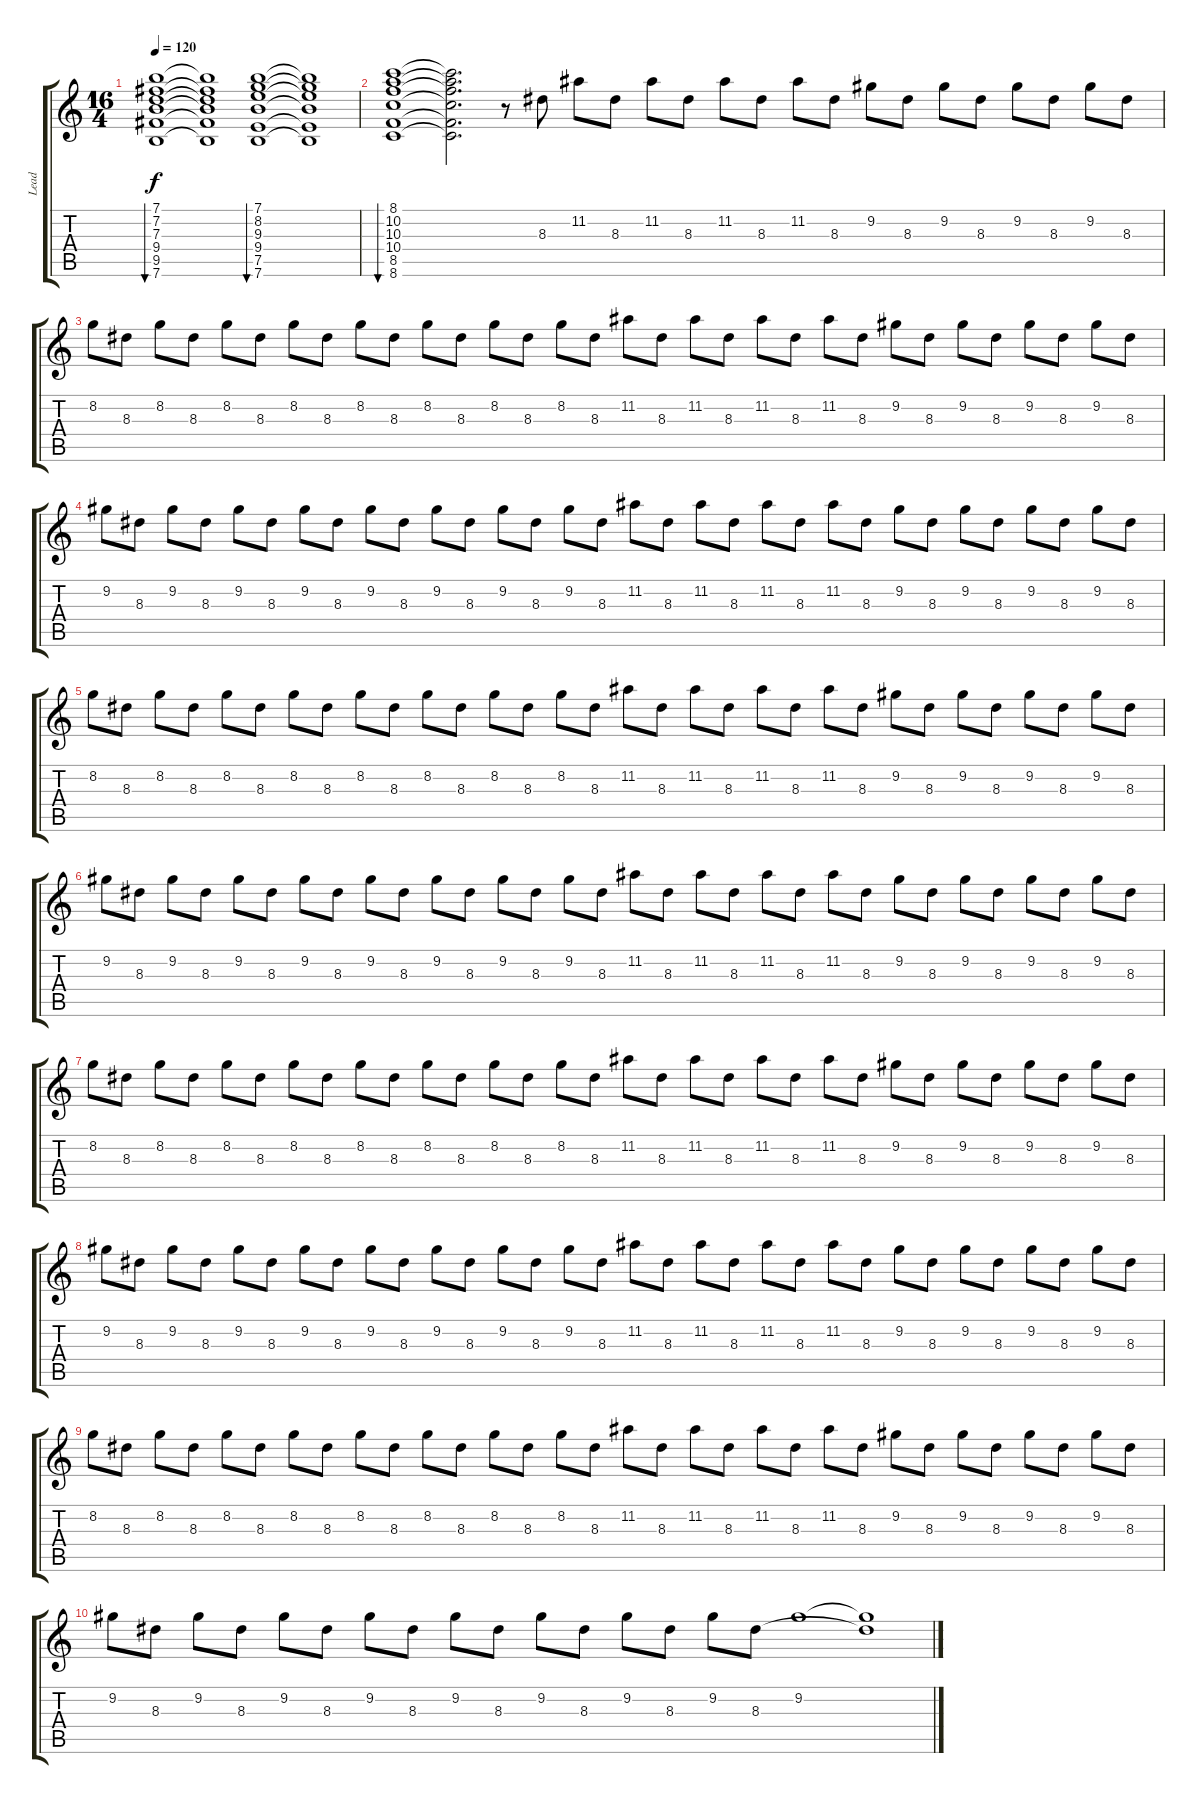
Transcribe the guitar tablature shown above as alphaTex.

\track ("Lead " "Lead ") {instrument electricguitarjazz}
\staff {score tabs}
\tuning (E4 B3 G3 D3 A2 E2) {hide}
\ts (16 4)
\tempo 120
\clef g2
\ks c
(7.1 7.2 7.3 9.4 9.5 7.6).1{bu 240 dy f} (7.1{t} 7.2{t} 7.3{t} 9.4{t} 9.5{t} 7.6{t}).1 (7.1 8.2 9.3 9.4 7.5 7.6).1{bu 240} (7.1{t} 8.2{t} 9.3{t} 9.4{t} 7.5{t} 7.6{t}).1 |
(8.1 10.2 10.3 10.4 8.5 8.6).1{bu 240} (8.1{t} 10.2{t} 10.3{t} 10.4{t} 8.5{t} 8.6{t}).2{d} r.8 8.3.8 11.2.8 8.3.8 11.2.8 8.3.8 11.2.8 8.3.8 11.2.8 8.3.8 9.2.8 8.3.8 9.2.8 8.3.8 9.2.8 8.3.8 9.2.8 8.3.8 |
8.2.8 8.3.8 8.2.8 8.3.8 8.2.8 8.3.8 8.2.8 8.3.8 8.2.8 8.3.8 8.2.8 8.3.8 8.2.8 8.3.8 8.2.8 8.3.8 11.2.8 8.3.8 11.2.8 8.3.8 11.2.8 8.3.8 11.2.8 8.3.8 9.2.8 8.3.8 9.2.8 8.3.8 9.2.8 8.3.8 9.2.8 8.3.8 |
9.2.8 8.3.8 9.2.8 8.3.8 9.2.8 8.3.8 9.2.8 8.3.8 9.2.8 8.3.8 9.2.8 8.3.8 9.2.8 8.3.8 9.2.8 8.3.8 11.2.8 8.3.8 11.2.8 8.3.8 11.2.8 8.3.8 11.2.8 8.3.8 9.2.8 8.3.8 9.2.8 8.3.8 9.2.8 8.3.8 9.2.8 8.3.8 |
8.2.8 8.3.8 8.2.8 8.3.8 8.2.8 8.3.8 8.2.8 8.3.8 8.2.8 8.3.8 8.2.8 8.3.8 8.2.8 8.3.8 8.2.8 8.3.8 11.2.8 8.3.8 11.2.8 8.3.8 11.2.8 8.3.8 11.2.8 8.3.8 9.2.8 8.3.8 9.2.8 8.3.8 9.2.8 8.3.8 9.2.8 8.3.8 |
9.2.8 8.3.8 9.2.8 8.3.8 9.2.8 8.3.8 9.2.8 8.3.8 9.2.8 8.3.8 9.2.8 8.3.8 9.2.8 8.3.8 9.2.8 8.3.8 11.2.8 8.3.8 11.2.8 8.3.8 11.2.8 8.3.8 11.2.8 8.3.8 9.2.8 8.3.8 9.2.8 8.3.8 9.2.8 8.3.8 9.2.8 8.3.8 |
8.2.8 8.3.8 8.2.8 8.3.8 8.2.8 8.3.8 8.2.8 8.3.8 8.2.8 8.3.8 8.2.8 8.3.8 8.2.8 8.3.8 8.2.8 8.3.8 11.2.8 8.3.8 11.2.8 8.3.8 11.2.8 8.3.8 11.2.8 8.3.8 9.2.8 8.3.8 9.2.8 8.3.8 9.2.8 8.3.8 9.2.8 8.3.8 |
9.2.8 8.3.8 9.2.8 8.3.8 9.2.8 8.3.8 9.2.8 8.3.8 9.2.8 8.3.8 9.2.8 8.3.8 9.2.8 8.3.8 9.2.8 8.3.8 11.2.8 8.3.8 11.2.8 8.3.8 11.2.8 8.3.8 11.2.8 8.3.8 9.2.8 8.3.8 9.2.8 8.3.8 9.2.8 8.3.8 9.2.8 8.3.8 |
8.2.8 8.3.8 8.2.8 8.3.8 8.2.8 8.3.8 8.2.8 8.3.8 8.2.8 8.3.8 8.2.8 8.3.8 8.2.8 8.3.8 8.2.8 8.3.8 11.2.8 8.3.8 11.2.8 8.3.8 11.2.8 8.3.8 11.2.8 8.3.8 9.2.8 8.3.8 9.2.8 8.3.8 9.2.8 8.3.8 9.2.8 8.3.8 |
9.2.8 8.3.8 9.2.8 8.3.8 9.2.8 8.3.8 9.2.8 8.3.8 9.2.8 8.3.8 9.2.8 8.3.8 9.2.8 8.3.8 9.2.8 8.3.8 9.2.1 (9.2{t} 8.3{t}).1
